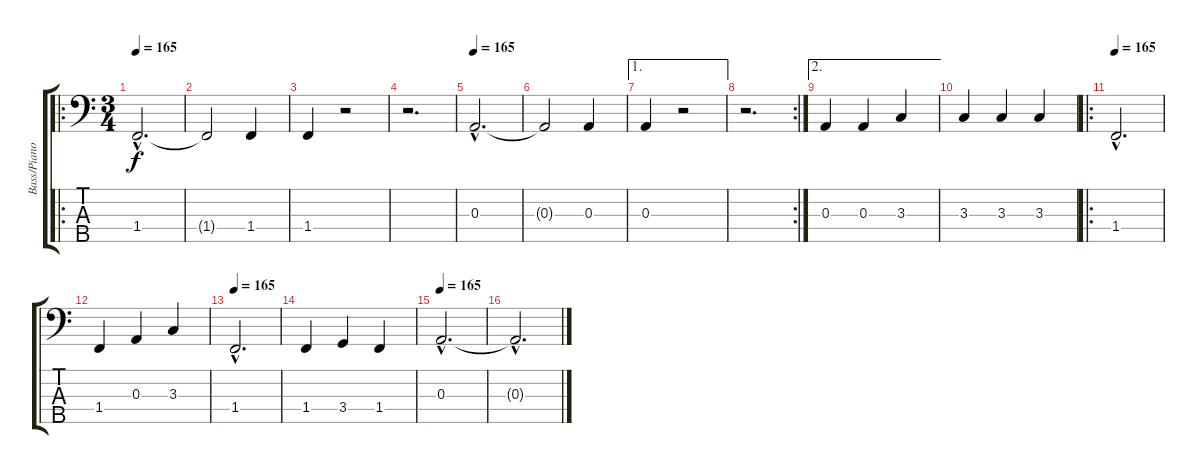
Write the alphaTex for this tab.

\track ("Bass/Piano" "Bass/Piano") {instrument electricbassfinger}
\staff {score tabs}
\tuning (G2 D2 A1 E1 B0) {hide}
\ro
\ts (3 4)
\section ("" "")
\tempo 165
\clef f4
\ks c
1.4{hac}.2{d dy f} |
1.4{t}.2 1.4.4 |
1.4.4 r.2 |
r.2{d} |
\tempo 165
0.3{hac}.2{d} |
0.3{t}.2 0.3.4 |
\ae 1
0.3.4 r.2 |
\rc 2
r.2{d} |
\ae 2
0.3.4 0.3.4 3.3.4 |
3.3.4 3.3.4 3.3.4 |
\ro
\section ("" "")
\tempo 165
1.4{hac}.2{d} |
1.4.4 0.3.4 3.3.4 |
\tempo 165
1.4{hac}.2{d} |
1.4.4 3.4.4 1.4.4 |
\tempo 165
0.3{hac}.2{d} |
0.3{hac t}.2{d}
